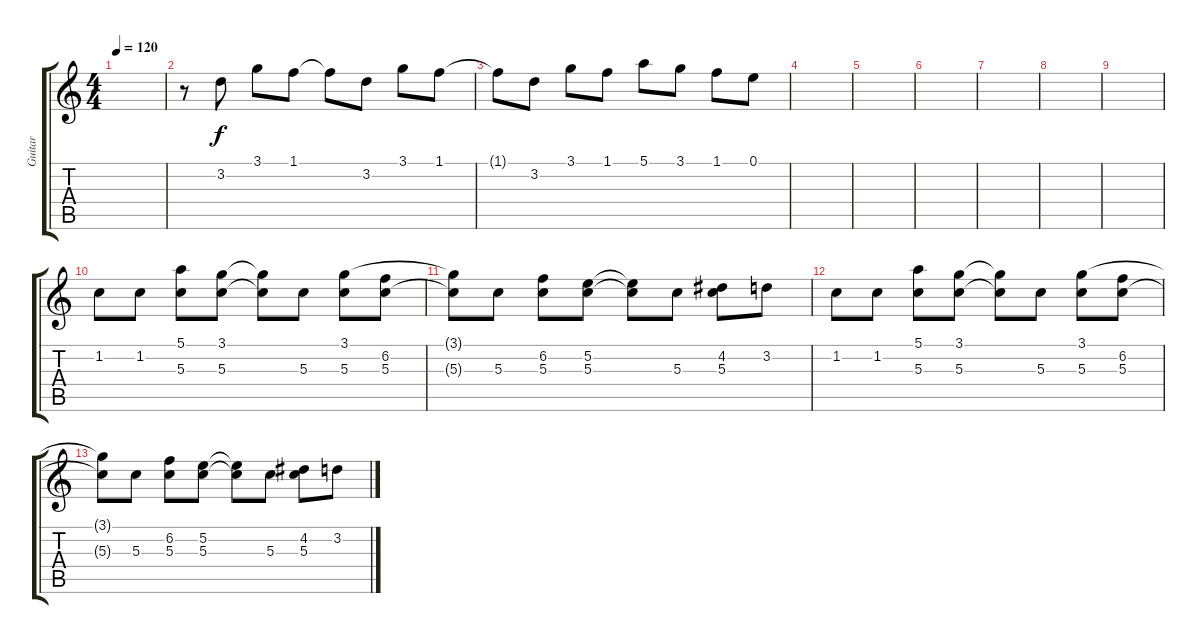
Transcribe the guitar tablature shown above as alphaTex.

\track ("Guitar" "Guitar") {instrument distortionguitar}
\staff {score tabs}
\tuning (E4 B3 G3 D3 A2 E2) {hide}
\ts (4 4)
\tempo 120
\clef g2
\ks c
|
r.8 3.2.8 3.1.8 1.1.8 1.1{t}.8 3.2.8 3.1.8 1.1.8 |
1.1{t}.8 3.2.8 3.1.8 1.1.8 5.1.8 3.1.8 1.1.8 0.1.8 |
|
|
|
|
|
|
1.2.8 1.2.8 (5.1 5.3).8 (3.1 5.3).8 (3.1{t} 5.3{t}).8 5.3.8 (3.1 5.3).8 (6.2 5.3).8 |
(3.1{t} 5.3{t}).8 5.3.8 (6.2 5.3).8 (5.2 5.3).8 (5.2{t} 5.3{t}).8 5.3.8 (4.2 5.3).8 3.2.8 |
1.2.8 1.2.8 (5.1 5.3).8 (3.1 5.3).8 (3.1{t} 5.3{t}).8 5.3.8 (3.1 5.3).8 (6.2 5.3).8 |
(3.1{t} 5.3{t}).8 5.3.8 (6.2 5.3).8 (5.2 5.3).8 (5.2{t} 5.3{t}).8 5.3.8 (4.2 5.3).8 3.2.8
